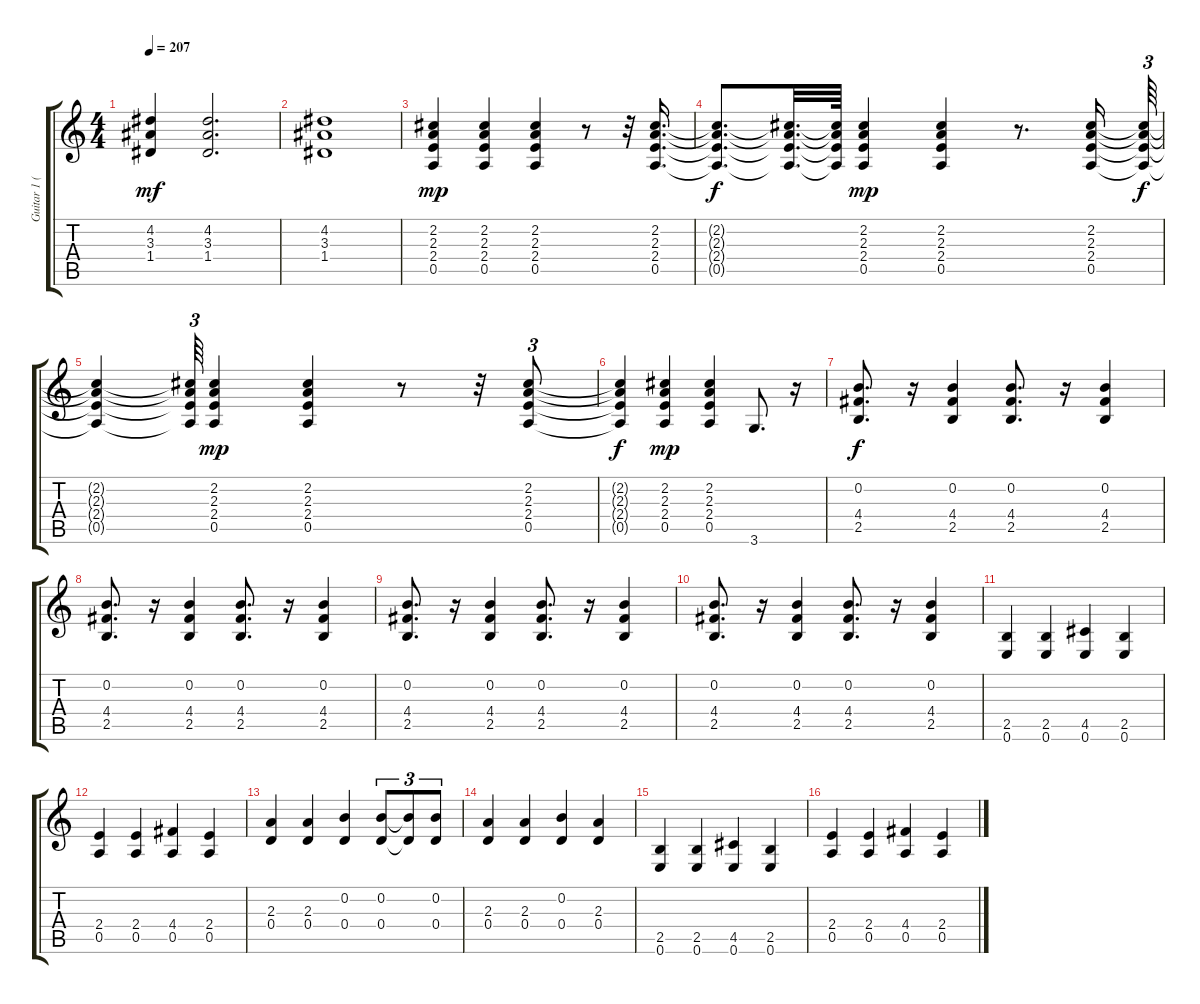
\track ("Guitar 1 (Brad)" "Guitar 1 (") {instrument distortionguitar}
\staff {score tabs}
\tuning (E4 B3 G3 D3 A2 E2) {hide}
\ts (4 4)
\tempo 207
\clef g2
\ks c
(4.2 3.3 1.4).4{dy mf} (4.2 3.3 1.4).2{d} |
(4.2 3.3 1.4).1 |
(2.2 2.3 2.4 0.5).4{dy mp} (2.2 2.3 2.4 0.5).4 (2.2 2.3 2.4 0.5).4 r.8 r.32 (2.2 2.3 2.4 0.5).16{d} |
(2.2{t} 2.3{t} 2.4{t} 0.5{t}).8{d dy f} (2.2{t} 2.3{t} 2.4{t} 0.5{t}).32{d} (2.2{t} 2.3{t} 2.4{t} 0.5{t}).64 (2.2 2.3 2.4 0.5).4{dy mp} (2.2 2.3 2.4 0.5).4 r.8{d} (2.2 2.3 2.4 0.5).16 (2.2{t} 2.3{t} 2.4{t} 0.5{t}).64{tu (3 2) dy f} |
(2.2{t} 2.3{t} 2.4{t} 0.5{t}).4 (2.2{t} 2.3{t} 2.4{t} 0.5{t}).64{tu (3 2)} (2.2 2.3 2.4 0.5).4{dy mp} (2.2 2.3 2.4 0.5).4 r.8 r.32 (2.2 2.3 2.4 0.5).8{tu (3 2)} |
(2.2{t} 2.3{t} 2.4{t} 0.5{t}).4{dy f} (2.2 2.3 2.4 0.5).4{dy mp} (2.2 2.3 2.4 0.5).4 3.6.8{d} r.16 |
(0.2 4.4 2.5).8{d dy f} r.16 (0.2 4.4 2.5).4 (0.2 4.4 2.5).8{d} r.16 (0.2 4.4 2.5).4 |
(0.2 4.4 2.5).8{d} r.16 (0.2 4.4 2.5).4 (0.2 4.4 2.5).8{d} r.16 (0.2 4.4 2.5).4 |
(0.2 4.4 2.5).8{d} r.16 (0.2 4.4 2.5).4 (0.2 4.4 2.5).8{d} r.16 (0.2 4.4 2.5).4 |
(0.2 4.4 2.5).8{d} r.16 (0.2 4.4 2.5).4 (0.2 4.4 2.5).8{d} r.16 (0.2 4.4 2.5).4 |
(2.5 0.6).4 (2.5 0.6).4 (4.5 0.6).4 (2.5 0.6).4 |
(2.4 0.5).4 (2.4 0.5).4 (4.4 0.5).4 (2.4 0.5).4 |
(2.3 0.4).4 (2.3 0.4).4 (0.2 0.4).4 (0.2 0.4).8{tu (3 2)} (0.2{t} 0.4{t}).8{tu (3 2)} (0.2 0.4).8{tu (3 2)} |
(2.3 0.4).4 (2.3 0.4).4 (0.2 0.4).4 (2.3 0.4).4 |
(2.5 0.6).4 (2.5 0.6).4 (4.5 0.6).4 (2.5 0.6).4 |
(2.4 0.5).4 (2.4 0.5).4 (4.4 0.5).4 (2.4 0.5).4
